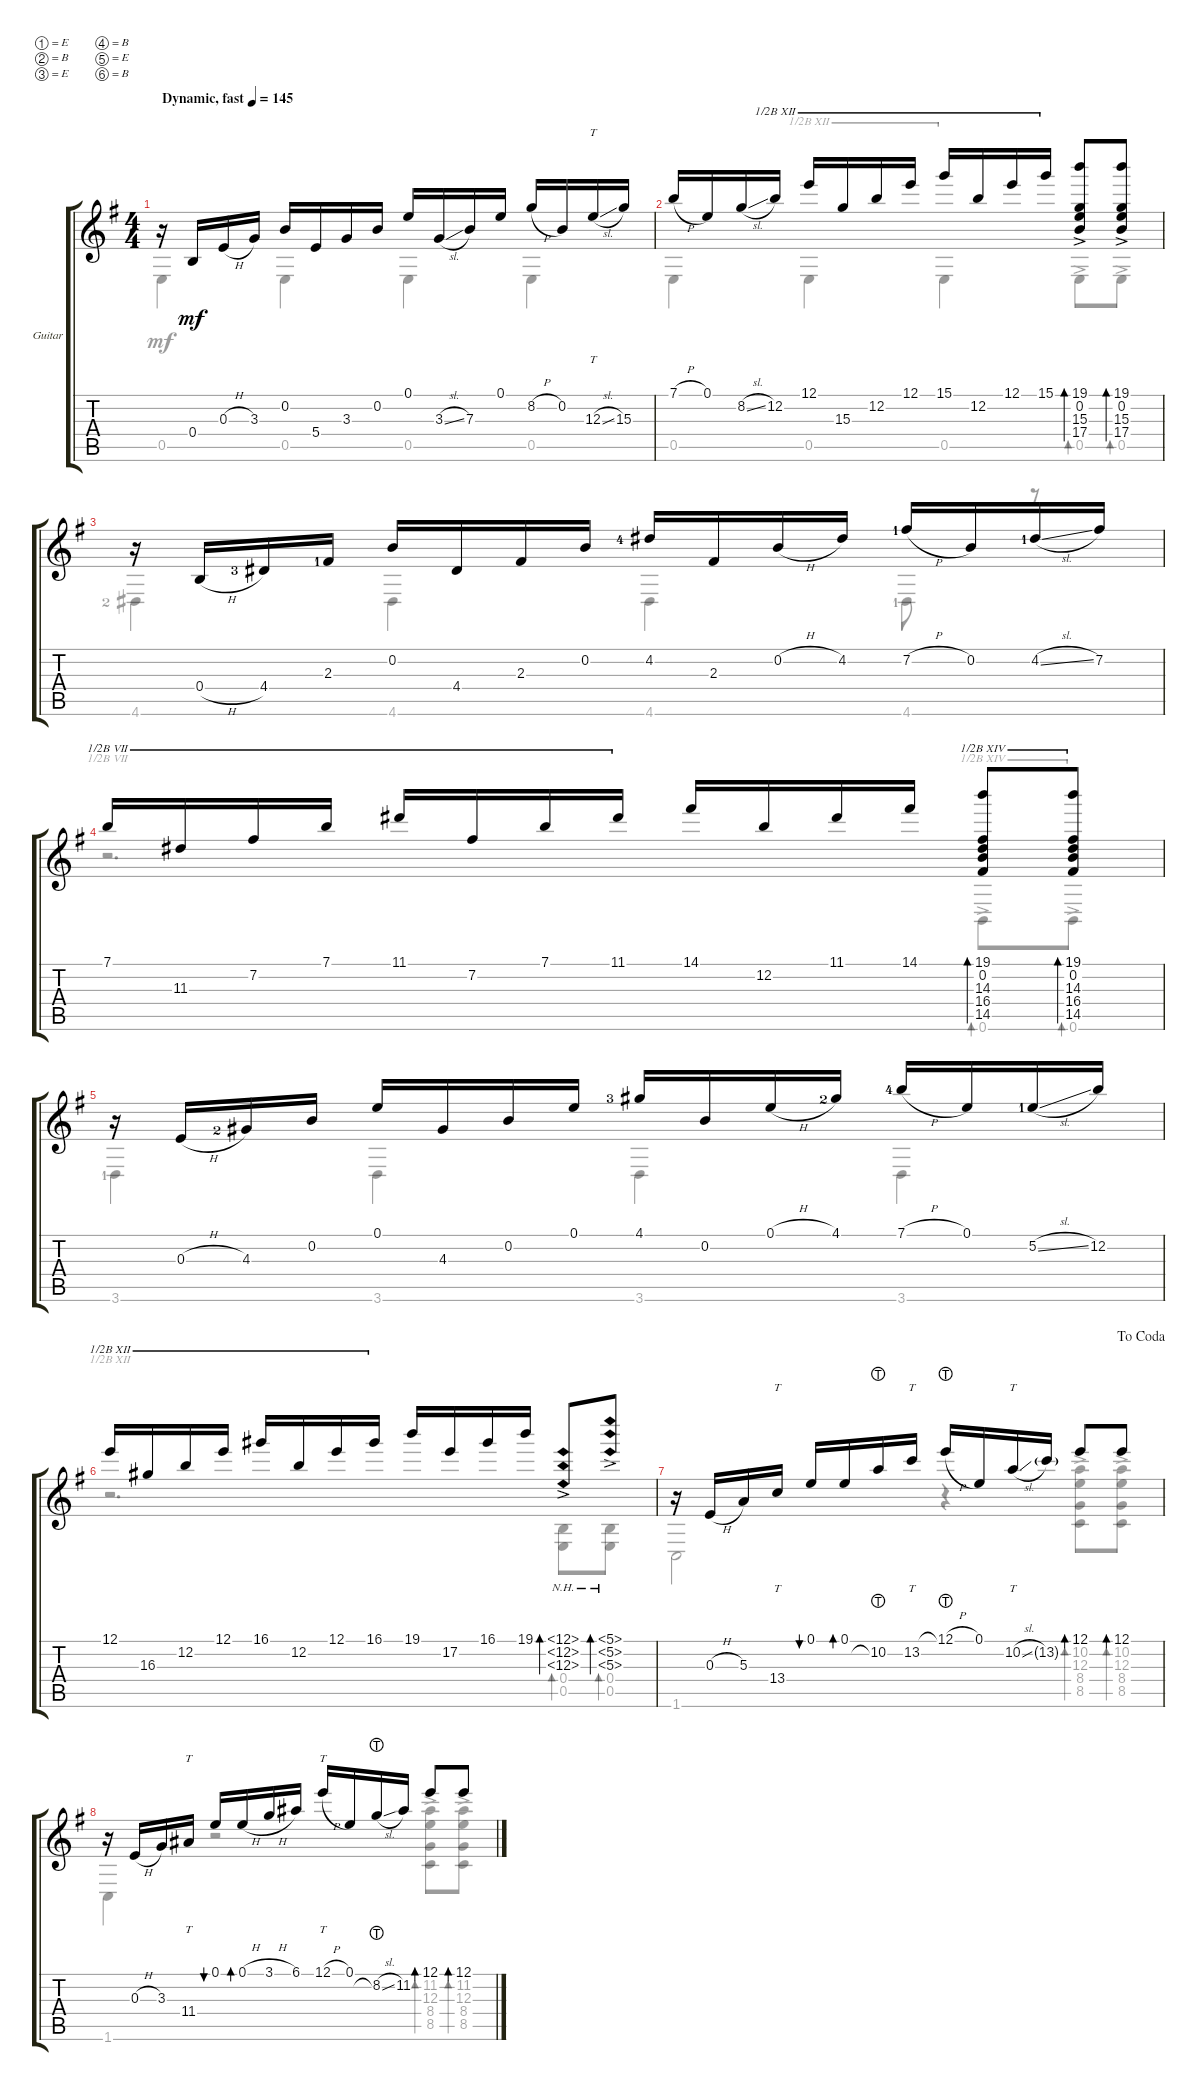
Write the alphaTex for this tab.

\defaultSystemsLayout 4
\bracketExtendMode groupsimilarinstruments
\firstSystemTrackNameOrientation horizontal
\otherSystemsTrackNameOrientation horizontal
\track ("Acoustic Guitar" "Guitar") {instrument acousticguitarsteel}
\staff {score tabs}
\tuning (E4 B3 E3 B2 E2 B1)
\voice
\ts (4 4)
\scale
0.550853
\tempo (145 "Dynamic, fast")
\accidentals auto
\clef g2
\ottava regular
\simile none
\ks eminor
r.16{dy mp} 0.4.16{dy mf} 0.3{h}.16 3.3.16 0.2.16 5.4.16 3.3.16 0.2.16 0.1.16 3.3{sl}.16 7.3.16 0.1.16 8.2{h}.16 0.2.16 12.3{sl}.16{tt} 15.3.16 |
\scale
0.449994 7.1{h}.16 0.1.16 8.2{sl}.16 12.2.16{barre (12 half)} 12.1.16{barre (12 half)} 15.3.16{barre (12 half)} 12.2.16{barre (12 half)} 12.1.16{barre (12 half)} 15.1.16{barre (12 half)} 12.2.16{barre (12 half)} 12.1.16{barre (12 half)} 15.1.16{barre (12 half)} (19.1{ac} 0.2{ac} 15.3{ac} 17.4{ac}).8{bd 30} (19.1{ac} 0.2{ac} 15.3{ac} 17.4{ac}).8{bd 30} |
\scale
0.520395 r.16 0.4{h}.16 4.4{lf 4}.16 2.3{lf 2}.16 0.2.16 4.4.16 2.3.16 0.2.16 4.2{lf 5}.16 2.3.16 0.2{h}.16 4.2.16 7.2{h lf 2}.16 0.2.16 4.2{sl lf 2}.16 7.2.16 |
\scale
0.479858 7.1.16{barre (7 half)} 11.3.16{barre (7 half)} 7.2.16{barre (7 half)} 7.1.16{barre (7 half)} 11.1.16{barre (7 half)} 7.2.16{barre (7 half)} 7.1.16{barre (7 half)} 11.1.16{barre (7 half)} 14.1.16 12.2.16 11.1.16 14.1.16 (19.1 0.2 14.3 14.5 16.4).8{bd 30 barre (14 half)} (19.1 14.5 16.4 14.3 0.2).8{bd 30 barre (14 half)} |
\scale
0.481843 r.16 0.3{h}.16 4.3{lf 3}.16 0.2.16 0.1.16 4.3.16 0.2.16 0.1.16 4.1{lf 4}.16 0.2.16 0.1{h}.16 4.1{lf 3}.16 7.1{h lf 5}.16 0.1.16 5.2{sl lf 2}.16 12.2.16 |
\scale
0.518389 12.1.16{barre (12 half)} 16.3.16{barre (12 half)} 12.2.16{barre (12 half)} 12.1.16{barre (12 half)} 16.1.16{barre (12 half)} 12.2.16{barre (12 half)} 12.1.16{barre (12 half)} 16.1.16{barre (12 half)} 19.1.16 17.2.16 16.1.16 19.1.16 (12.1{nh ac} 12.2{nh ac} 12.3{nh ac}).8{bd 30} (5.1{nh ac} 5.2{nh ac} 5.3{nh ac}).8{bd 30} |
\jump dacoda
r.16 0.3{h}.16 5.3.16 13.4.16{tt} 0.1.16{bu 30} 0.1.16{bd 30} 10.2{lht}.16 13.2.16{tt} 12.1{h lht}.16 0.1.16 10.2{sl}.16{tt} 13.2{g}.16 12.1.8{bd 30} 12.1.8{bd 30} |
\scale
0.649152 r.16 0.3{h}.16 3.3.16 11.4.16{tt} 0.1.16{bu 30} 0.1{h}.16{bd 30} 3.1{h}.16 6.1.16 12.1{h}.16{tt} 0.1.16 8.2{sl lht}.16 11.2.16 12.1.8{bd 30} 12.1.8{bd 30}
\voice
\clef g2
\ottava regular
\simile none
\ks eminor
0.5.4{dy mf} 0.5.4 0.5.4 0.5.4 |
0.5.4 0.5.4{barre (12 half)} 0.5.4{barre (12 half)} 0.5{ac}.8{bd 30} 0.5{ac}.8{bd 30} |
4.6{lf 3}.4 4.6.4 4.6.4 4.6{lf 2}.8 r.8 |
r.2{d barre (7 half)} 0.6{ac}.8{bd 30 barre (14 half)} 0.6{ac}.8{bd 30 barre (14 half)} |
3.6{lf 2}.4 3.6.4 3.6.4 3.6.4 |
r.2{d barre (12 half)} (0.5 0.4).8{bd 30} (0.4 0.5).8{bd 30} |
1.6.2 r.4 (8.5{ac} 8.4{ac} 12.3{ac} 10.2{ac}).8{bd 30} (8.5{ac} 8.4{ac} 12.3{ac} 10.2{ac}).8{bd 30} |
1.6.4 r.2{bu 0} (8.5{ac} 8.4{ac} 12.3{ac} 11.2{ac}).8{bd 30} (8.5{ac} 8.4{ac} 12.3{ac} 11.2{ac}).8{bd 30}
